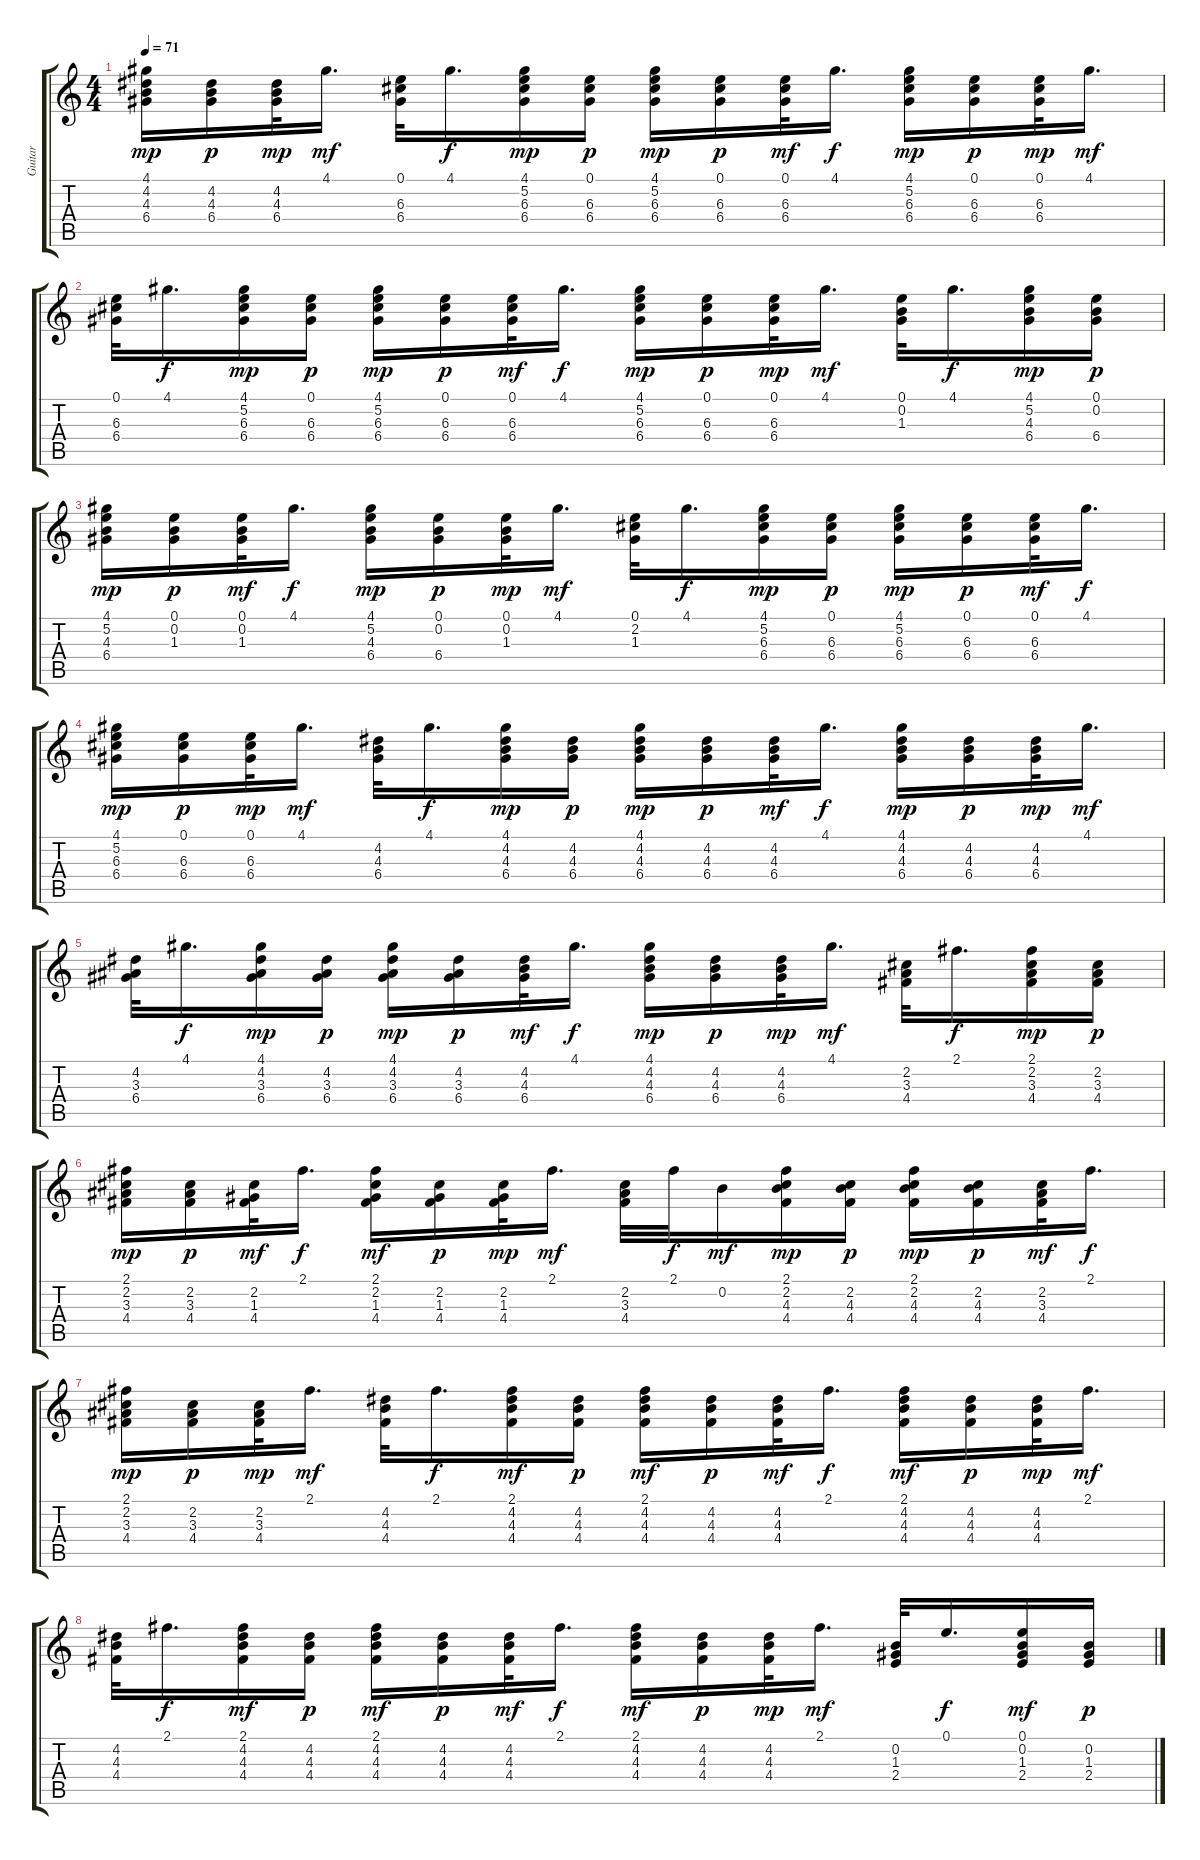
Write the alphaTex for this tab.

\track ("Guitar" "Guitar") {instrument acousticguitarsteel}
\staff {score tabs}
\tuning (E4 B3 G3 D3 A2 E2) {hide}
\ts (4 4)
\tempo 71
\clef g2
\ks c
(4.1 4.2 4.3 6.4).16{dy mp} (4.2 4.3 6.4).16{dy p} (4.2 4.3 6.4).32{dy mp} 4.1.16{d dy mf} (0.1 6.3 6.4).32 4.1.16{d dy f} (4.1 5.2 6.3 6.4).16{dy mp} (0.1 6.3 6.4).16{dy p} (4.1 5.2 6.3 6.4).16{dy mp} (0.1 6.3 6.4).16{dy p} (0.1 6.3 6.4).32{dy mf} 4.1.16{d dy f} (4.1 5.2 6.3 6.4).16{dy mp} (0.1 6.3 6.4).16{dy p} (0.1 6.3 6.4).32{dy mp} 4.1.16{d dy mf} |
(0.1 6.3 6.4).32 4.1.16{d dy f} (4.1 5.2 6.3 6.4).16{dy mp} (0.1 6.3 6.4).16{dy p} (4.1 5.2 6.3 6.4).16{dy mp} (0.1 6.3 6.4).16{dy p} (0.1 6.3 6.4).32{dy mf} 4.1.16{d dy f} (4.1 5.2 6.3 6.4).16{dy mp} (0.1 6.3 6.4).16{dy p} (0.1 6.3 6.4).32{dy mp} 4.1.16{d dy mf} (0.1 0.2 1.3).32 4.1.16{d dy f} (4.1 5.2 4.3 6.4).16{dy mp} (0.1 0.2 6.4).16{dy p} |
(4.1 5.2 4.3 6.4).16{dy mp} (0.1 0.2 1.3).16{dy p} (0.1 0.2 1.3).32{dy mf} 4.1.16{d dy f} (4.1 5.2 4.3 6.4).16{dy mp} (0.1 0.2 6.4).16{dy p} (0.1 0.2 1.3).32{dy mp} 4.1.16{d dy mf} (0.1 2.2 1.3).32 4.1.16{d dy f} (4.1 5.2 6.3 6.4).16{dy mp} (0.1 6.3 6.4).16{dy p} (4.1 5.2 6.3 6.4).16{dy mp} (0.1 6.3 6.4).16{dy p} (0.1 6.3 6.4).32{dy mf} 4.1.16{d dy f} |
(4.1 5.2 6.3 6.4).16{dy mp} (0.1 6.3 6.4).16{dy p} (0.1 6.3 6.4).32{dy mp} 4.1.16{d dy mf} (4.2 4.3 6.4).32 4.1.16{d dy f} (4.1 4.2 4.3 6.4).16{dy mp} (4.2 4.3 6.4).16{dy p} (4.1 4.2 4.3 6.4).16{dy mp} (4.2 4.3 6.4).16{dy p} (4.2 4.3 6.4).32{dy mf} 4.1.16{d dy f} (4.1 4.2 4.3 6.4).16{dy mp} (4.2 4.3 6.4).16{dy p} (4.2 4.3 6.4).32{dy mp} 4.1.16{d dy mf} |
(4.2 3.3 6.4).32 4.1.16{d dy f} (4.1 4.2 3.3 6.4).16{dy mp} (4.2 3.3 6.4).16{dy p} (4.1 4.2 3.3 6.4).16{dy mp} (4.2 3.3 6.4).16{dy p} (4.2 4.3 6.4).32{dy mf} 4.1.16{d dy f} (4.1 4.2 4.3 6.4).16{dy mp} (4.2 4.3 6.4).16{dy p} (4.2 4.3 6.4).32{dy mp} 4.1.16{d dy mf} (2.2 3.3 4.4).32 2.1.16{d dy f} (2.1 2.2 3.3 4.4).16{dy mp} (2.2 3.3 4.4).16{dy p} |
(2.1 2.2 3.3 4.4).16{dy mp} (2.2 3.3 4.4).16{dy p} (2.2 1.3 4.4).32{dy mf} 2.1.16{d dy f} (2.1 2.2 1.3 4.4).16{dy mf} (2.2 1.3 4.4).16{dy p} (2.2 1.3 4.4).32{dy mp} 2.1.16{d dy mf} (2.2 3.3 4.4).32 2.1.32{dy f} 0.2.16{dy mf} (2.1 2.2 4.3 4.4).16{dy mp} (2.2 4.3 4.4).16{dy p} (2.1 2.2 4.3 4.4).16{dy mp} (2.2 4.3 4.4).16{dy p} (2.2 3.3 4.4).32{dy mf} 2.1.16{d dy f} |
(2.1 2.2 3.3 4.4).16{dy mp} (2.2 3.3 4.4).16{dy p} (2.2 3.3 4.4).32{dy mp} 2.1.16{d dy mf} (4.2 4.3 4.4).32 2.1.16{d dy f} (2.1 4.2 4.3 4.4).16{dy mf} (4.2 4.3 4.4).16{dy p} (2.1 4.2 4.3 4.4).16{dy mf} (4.2 4.3 4.4).16{dy p} (4.2 4.3 4.4).32{dy mf} 2.1.16{d dy f} (2.1 4.2 4.3 4.4).16{dy mf} (4.2 4.3 4.4).16{dy p} (4.2 4.3 4.4).32{dy mp} 2.1.16{d dy mf} |
(4.2 4.3 4.4).32 2.1.16{d dy f} (2.1 4.2 4.3 4.4).16{dy mf} (4.2 4.3 4.4).16{dy p} (2.1 4.2 4.3 4.4).16{dy mf} (4.2 4.3 4.4).16{dy p} (4.2 4.3 4.4).32{dy mf} 2.1.16{d dy f} (2.1 4.2 4.3 4.4).16{dy mf} (4.2 4.3 4.4).16{dy p} (4.2 4.3 4.4).32{dy mp} 2.1.16{d dy mf} (0.2 1.3 2.4).32 0.1.16{d dy f} (0.1 0.2 1.3 2.4).16{dy mf} (0.2 1.3 2.4).16{dy p}
